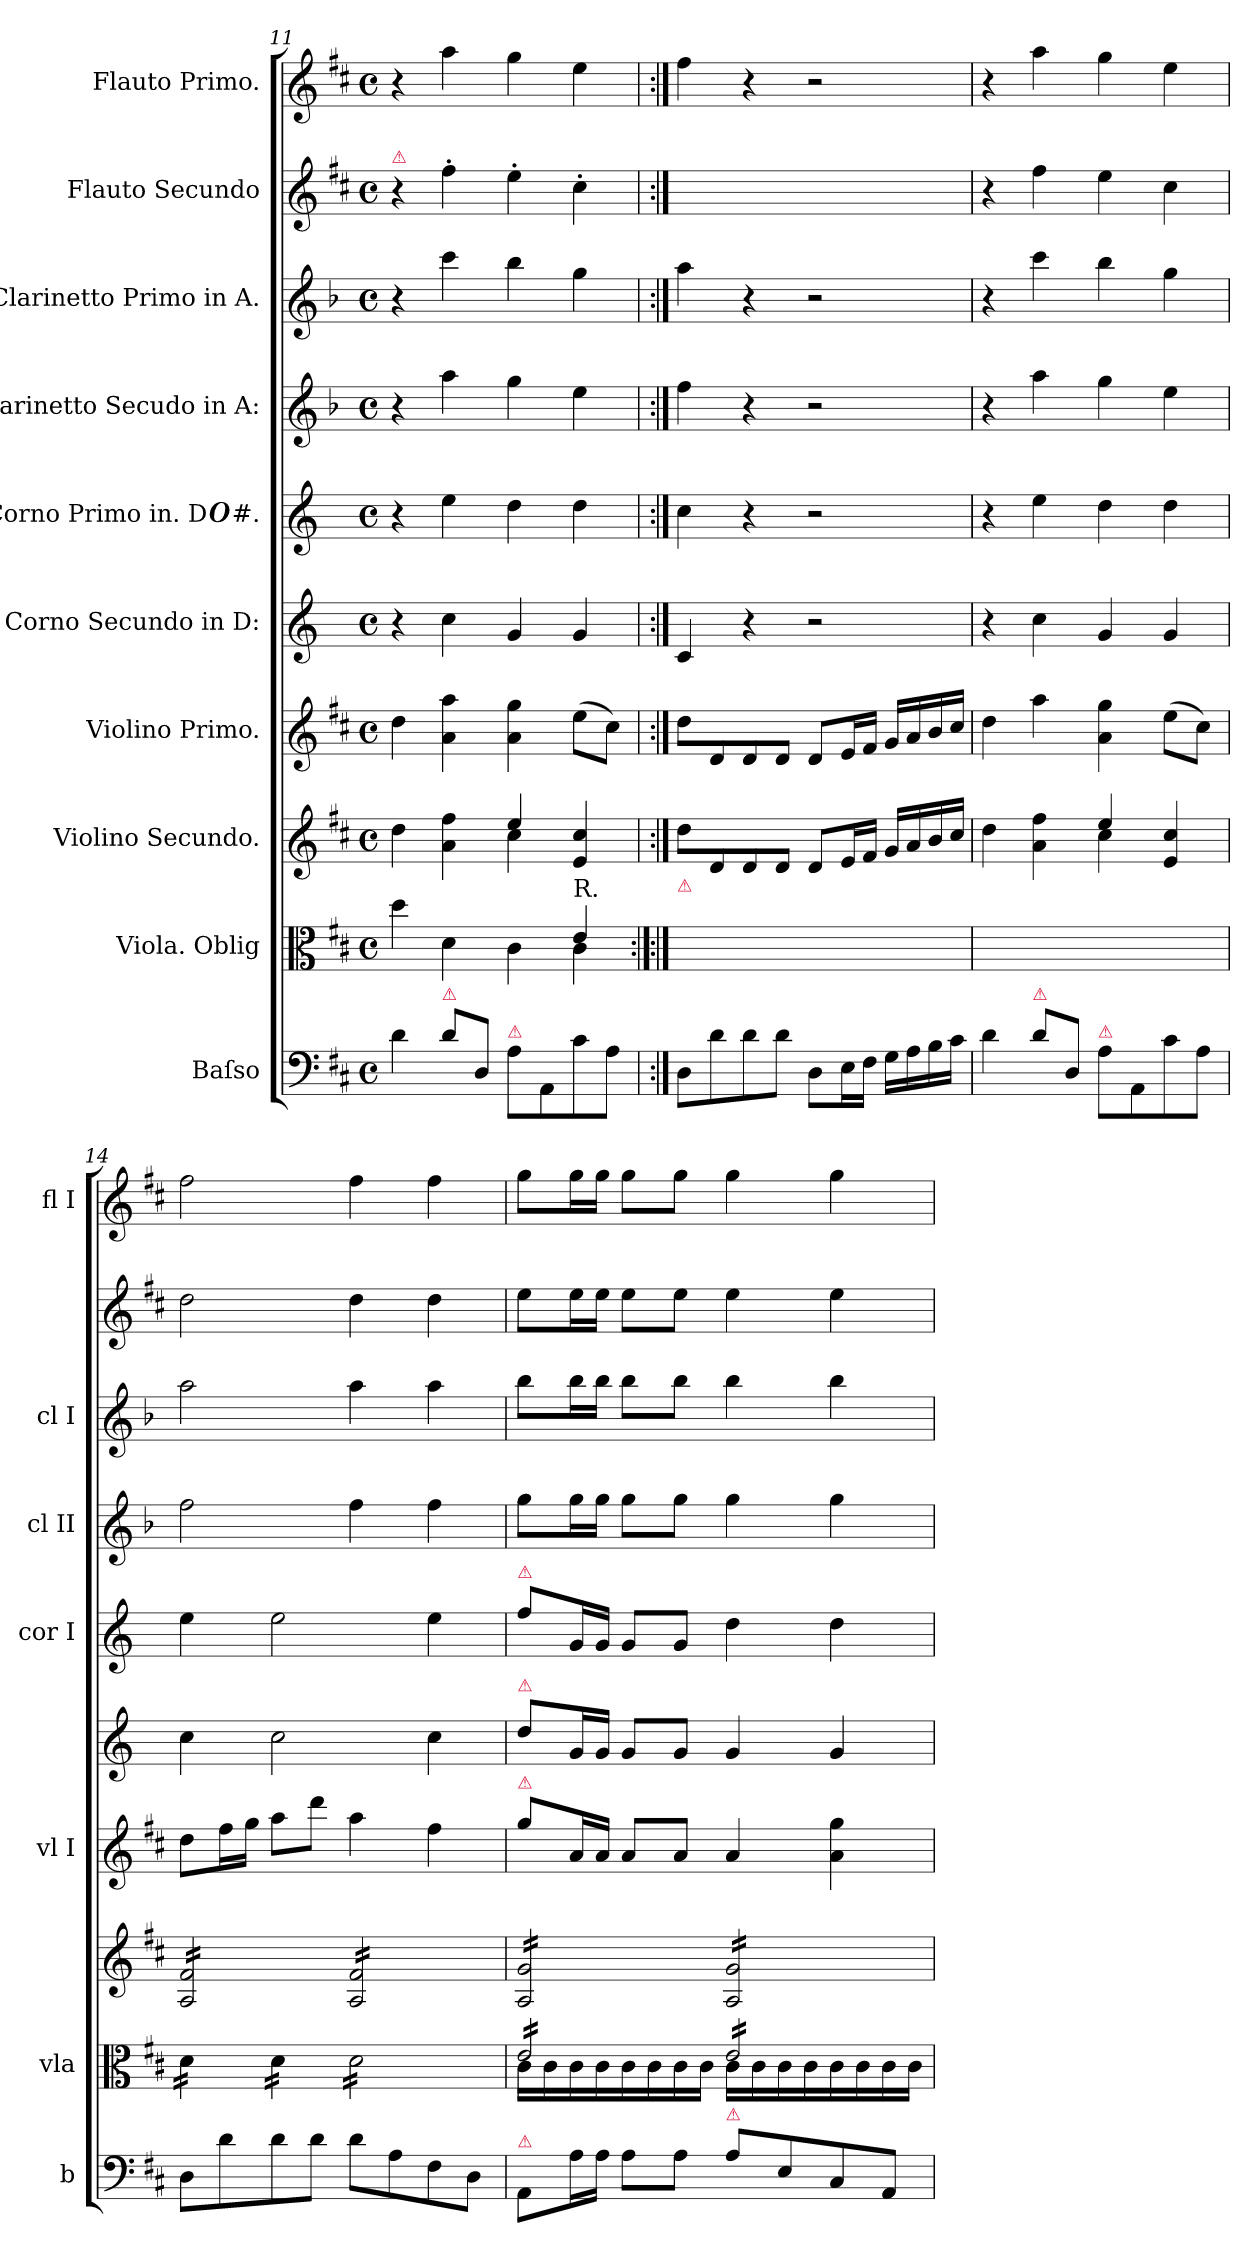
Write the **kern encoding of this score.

**kern	**kern	**kern	**kern	**kern	**kern	**kern	**kern	**kern	**kern
*part10	*part9	*part8	*part7	*part6	*part5	*part4	*part3	*part2	*part1
*staff10	*staff9	*staff8	*staff7	*staff6	*staff5	*staff4	*staff3	*staff2	*staff1
*I"Baſso	*I"Viola. Oblig	*I"Violino Secundo.	*I"Violino Primo.	*I"Corno Secundo in D:	*I"Corno Primo in. D##.	*I"Clarinetto Secudo in A:	*I"Clarinetto Primo in A.	*I"Flauto Secundo	*I"Flauto Primo.
*I'b	*I'vla	*	*I'vl I	*	*I'cor I	*I'cl II	*I'cl I	*	*I'fl I
*clefF4	*clefC3	*clefG2	*clefG2	*clefG2	*clefG2	*clefG2	*clefG2	*clefG2	*clefG2
*	*	*	*	*ITrd6c10	*ITrd6c10	*ITrd2c3	*ITrd2c3	*	*
*k[f#c#]	*k[f#c#]	*k[f#c#]	*k[f#c#]	*k[f#c#]	*k[f#c#]	*k[f#c#]	*k[f#c#]	*k[f#c#]	*k[f#c#]
*D:	*D:	*D:	*D:	*D:	*D:	*D:	*D:	*D:	*D:
*M4/4	*M4/4	*M4/4	*M4/4	*M4/4	*M4/4	*M4/4	*M4/4	*M4/4	*M4/4
*met(c)	*met(c)	*met(c)	*met(c)	*met(c)	*met(c)	*met(c)	*met(c)	*met(c)	*met(c)
=11	=11	=11	=11	=11	=11	=11	=11	=11	=11
*	*^	*^	*	*	*	*	*	*	*
!	!	!	!	!	!	!	!	!	!	!LO:TX:a:color=crimson:t=⚠	!
4d\	4dd\	2ryy	4dd\	2ryy	4dd\	4r	4r	4r	4r	4r	4r
!LO:TX:a:color=crimson:t=⚠	!	!	!	!	!	!	!	!	!	!	!
8d\L	4d\	.	4a\ 4ff#\	.	4a\ 4aa\	4d\	4f#\	4ff#\	4aa\	4ff#'\	4aa\
8D/J	.	.	.	.	.	.	.	.	.	.	.
!LO:TX:a:color=crimson:t=⚠	!	!	!	!	!	!	!	!	!	!	!
8A\L	4c#\	4ryy	4ee/	4cc#\	4a\ 4gg\	4A/	4e\	4ee\	4gg\	4ee'\	4gg\
8AA/	.	.	.	.	.	.	.	.	.	.	.
!	!LO:TX:a:t=R.	!	!	!	!	!	!	!	!	!	!
8c#\	4e/	4c#\	4e/ 4cc#/	4ryy	(8ee\L	4A/	4e\	4cc#\	4ee\	4cc#'\	4ee\
8A\J	.	.	.	.	8cc#\J)	.	.	.	.	.	.
*	*v	*v	*	*	*	*	*	*	*	*	*
*	*	*v	*v	*	*	*	*	*	*	*
=12	=12:|!	=12	=12	=12	=12	=12	=12	=12	=12
!	!LO:TX:a:color=crimson:t=⚠	!	!	!	!	!	!	!	!
8D\L	8dd\Lyy	8dd\L	8dd\L	4D/	4d\	4dd\	4ff#\	1ryy	4ff#\
8d\	8d\yy	8d/	8d/	.	.	.	.	.	.
8d\	8d\yy	8d/	8d/	4r	4r	4r	4r	.	4r
8d\J	8d\Jyy	8d/J	8d/J	.	.	.	.	.	.
8D\L	8d\Lyy	8d/L	8d/L	2r	2r	2r	2r	.	2r
16E\L	16e\Lyy	16e/L	16e/L	.	.	.	.	.	.
16F#\JJ	16f#\JJyy	16f#/JJ	16f#/JJ	.	.	.	.	.	.
16G\LL	16g\LLyy	16g/LL	16g/LL	.	.	.	.	.	.
16A\	16a\yy	16a/	16a/	.	.	.	.	.	.
16B\	16b\yy	16b/	16b/	.	.	.	.	.	.
16c#\JJ	16cc#\JJyy	16cc#/JJ	16cc#/JJ	.	.	.	.	.	.
=13	=13	=13	=13	=13	=13	=13	=13	=13	=13
*	*^	*^	*	*	*	*	*	*	*
4d\	4dd\yy	2ryy	4dd\	2ryy	4dd\	4r	4r	4r	4r	4r	4r
!LO:TX:a:color=crimson:t=⚠	!	!	!	!	!	!	!	!	!	!	!
8d\L	4d\yy	.	4a\ 4ff#\	.	4aa\	4d\	4f#\	4ff#\	4aa\	4ff#\	4aa\
8D/J	.	.	.	.	.	.	.	.	.	.	.
!LO:TX:a:color=crimson:t=⚠	!	!	!	!	!	!	!	!	!	!	!
8A\L	4c#\yy	4ryy	4ee/	4cc#\	4a\ 4gg\	4A/	4e\	4ee\	4gg\	4ee\	4gg\
8AA/	.	.	.	.	.	.	.	.	.	.	.
8c#\	4e/yy	4c#\yy	4e/ 4cc#/	4ryy	(8ee\L	4A/	4e\	4cc#\	4ee\	4cc#\	4ee\
8A\J	.	.	.	.	8cc#\J)	.	.	.	.	.	.
*	*v	*v	*	*	*	*	*	*	*	*	*
*	*	*v	*v	*	*	*	*	*	*	*
=14	=14	=14	=14	=14	=14	=14	=14	=14	=14
*	*tremolo	*	*	*	*	*	*	*	*
*	*	*tremolo	*	*	*	*	*	*	*
8D\L	16d\LL	16A/ 16f#/LL	8dd\L	4d\	4f#\	2dd\	2ff#\	2dd\	2ff#\
.	16d\	16A/ 16f#/	.	.	.	.	.	.	.
8d\	16d\	16A/ 16f#/	16ff#\L	.	.	.	.	.	.
.	16d\JJ	16A/ 16f#/	16gg\JJ	.	.	.	.	.	.
8d\	16d\LL	16A/ 16f#/	8aa\L	2d\	2f#\	.	.	.	.
.	16d\	16A/ 16f#/	.	.	.	.	.	.	.
8d\J	16d\	16A/ 16f#/	8ddd\J	.	.	.	.	.	.
.	16d\JJ	16A/ 16f#/JJ	.	.	.	.	.	.	.
8d\L	16d\LL	16A/ 16f#/LL	4aa\	.	.	4dd\	4ff#\	4dd\	4ff#\
.	16d\	16A/ 16f#/	.	.	.	.	.	.	.
8A\	16d\	16A/ 16f#/	.	.	.	.	.	.	.
.	16d\	16A/ 16f#/	.	.	.	.	.	.	.
8F#\	16d\	16A/ 16f#/	4ff#\	4d\	4f#\	4dd\	4ff#\	4dd\	4ff#\
.	16d\	16A/ 16f#/	.	.	.	.	.	.	.
8D\J	16d\	16A/ 16f#/	.	.	.	.	.	.	.
.	16d\JJ	16A/ 16f#/JJ	.	.	.	.	.	.	.
=15	=15	=15	=15	=15	=15	=15	=15	=15	=15
*	*^	*	*	*	*	*	*	*	*
!	!	!	!	!	!	!LO:TX:a:color=crimson:t=⚠	!	!	!	!
!	!	!	!	!	!LO:TX:a:color=crimson:t=⚠	!	!	!	!	!
!	!	!	!	!LO:TX:a:color=crimson:t=⚠	!	!	!	!	!	!
!LO:TX:a:color=crimson:t=⚠	!	!	!	!	!	!	!	!	!	!
8AA/L	16e/LL	16c#\LL	16A/ 16g/LL	8gg\L	8e\L	8g\L	8ee\L	8gg\L	8ee\L	8gg\L
.	16e/	16c#\	16A/ 16g/	.	.	.	.	.	.	.
16A\L	16e/	16c#\	16A/ 16g/	16a/L	16A/L	16A/L	16ee\L	16gg\L	16ee\L	16gg\L
16A\JJ	16e/	16c#\	16A/ 16g/	16a/JJ	16A/JJ	16A/JJ	16ee\JJ	16gg\JJ	16ee\JJ	16gg\JJ
8A\L	16e/	16c#\	16A/ 16g/	8a/L	8A/L	8A/L	8ee\L	8gg\L	8ee\L	8gg\L
.	16e/	16c#\	16A/ 16g/	.	.	.	.	.	.	.
8A\J	16e/	16c#\	16A/ 16g/	8a/J	8A/J	8A/J	8ee\J	8gg\J	8ee\J	8gg\J
.	16e/JJ	16c#\JJ	16A/ 16g/JJ	.	.	.	.	.	.	.
!LO:TX:a:color=crimson:t=⚠	!	!	!	!	!	!	!	!	!	!
8A\L	16e/LL	16c#\LL	16A/ 16g/LL	4a/	4A/	4e\	4ee\	4gg\	4ee\	4gg\
.	16e/	16c#\	16A/ 16g/	.	.	.	.	.	.	.
8E\	16e/	16c#\	16A/ 16g/	.	.	.	.	.	.	.
.	16e/	16c#\	16A/ 16g/	.	.	.	.	.	.	.
8C#/	16e/	16c#\	16A/ 16g/	4a\ 4gg\	4A/	4e\	4ee\	4gg\	4ee\	4gg\
.	16e/	16c#\	16A/ 16g/	.	.	.	.	.	.	.
8AA/J	16e/	16c#\	16A/ 16g/	.	.	.	.	.	.	.
.	16e/JJ	16c#\JJ	16A/ 16g/JJ	.	.	.	.	.	.	.
*	*	*	*Xtremolo	*	*	*	*	*	*	*
*	*Xtremolo	*	*	*	*	*	*	*	*	*
*	*v	*v	*	*	*	*	*	*	*	*
=	=	=	=	=	=	=	=	=	=
*-	*-	*-	*-	*-	*-	*-	*-	*-	*-
